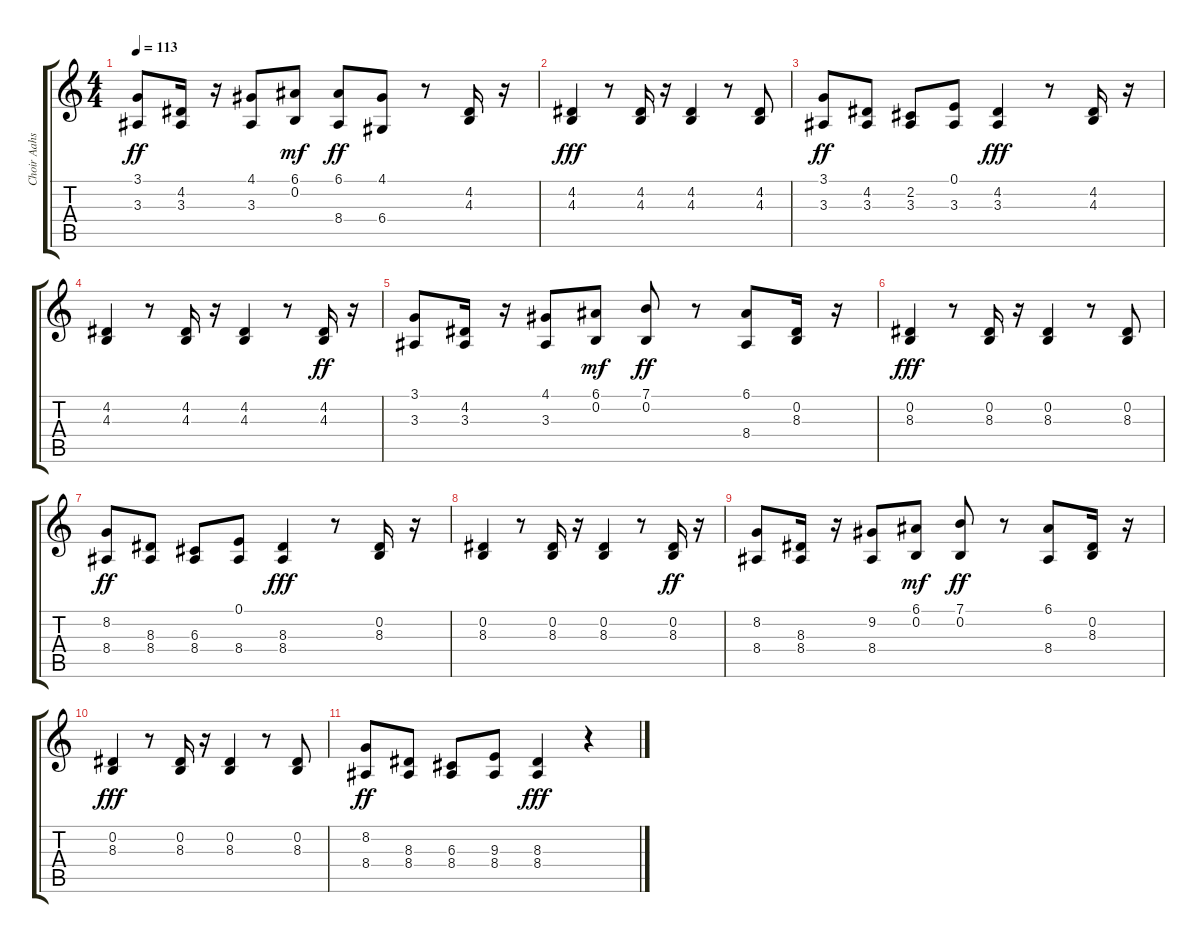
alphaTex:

\track ("Choir Aahs" "Choir Aahs") {instrument choiraahs}
\staff {score tabs}
\tuning (E4 B3 G3 D3 A2 E2) {hide}
\ts (4 4)
\tempo 113
\clef g2
\ks c
(3.1 3.3).8{dy ff} (4.2 3.3).16 r.16 (4.1 3.3).8 (6.1 0.2).8{dy mf} (6.1 8.4).8{dy ff} (4.1 6.4).8 r.8 (4.2 4.3).16 r.16 |
(4.2 4.3).4{dy fff} r.8 (4.2 4.3).16 r.16 (4.2 4.3).4 r.8 (4.2 4.3).8 |
(3.1 3.3).8{dy ff} (4.2 3.3).8 (2.2 3.3).8 (0.1 3.3).8 (4.2 3.3).4{dy fff} r.8 (4.2 4.3).16 r.16 |
(4.2 4.3).4 r.8 (4.2 4.3).16 r.16 (4.2 4.3).4 r.8 (4.2 4.3).16{dy ff} r.16 |
(3.1 3.3).8 (4.2 3.3).16 r.16 (4.1 3.3).8 (6.1 0.2).8{dy mf} (7.1 0.2).8{dy ff} r.8 (6.1 8.4).8 (0.2 8.3).16 r.16 |
(0.2 8.3).4{dy fff} r.8 (0.2 8.3).16 r.16 (0.2 8.3).4 r.8 (0.2 8.3).8 |
(8.2 8.4).8{dy ff} (8.3 8.4).8 (6.3 8.4).8 (0.1 8.4).8 (8.3 8.4).4{dy fff} r.8 (0.2 8.3).16 r.16 |
(0.2 8.3).4 r.8 (0.2 8.3).16 r.16 (0.2 8.3).4 r.8 (0.2 8.3).16{dy ff} r.16 |
(8.2 8.4).8 (8.3 8.4).16 r.16 (9.2 8.4).8 (6.1 0.2).8{dy mf} (7.1 0.2).8{dy ff} r.8 (6.1 8.4).8 (0.2 8.3).16 r.16 |
(0.2 8.3).4{dy fff} r.8 (0.2 8.3).16 r.16 (0.2 8.3).4 r.8 (0.2 8.3).8 |
(8.2 8.4).8{dy ff} (8.3 8.4).8 (6.3 8.4).8 (9.3 8.4).8 (8.3 8.4).4{dy fff} r.4
